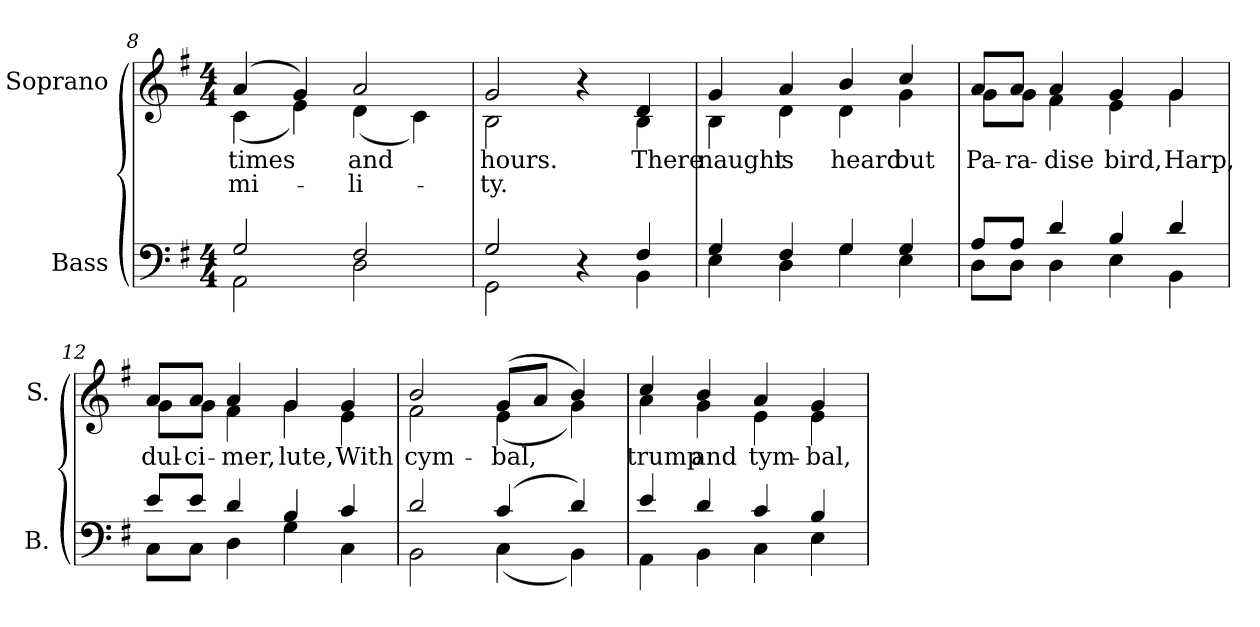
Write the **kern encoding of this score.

**kern	**kern	**text	**text
*part2	*part1	*part1	*part1
*staff2	*staff1	*staff1	*staff1
*I"Bass	*I"Soprano	*	*
*I'B.	*I'S.	*	*
!!LO:LB:g=z
*clefF4	*clefG2	*	*
*k[f#]	*k[f#]	*	*
*G:	*G:	*	*
*M4/4	*M4/4	*	*
=8	=8	=8	=8
*^	*^	*	*
!	!	!	!	!LO:LY:b:color=#000000	!LO:LY:b:color=#000000
2Gi/	2AAi\	(4ai/	(4ci\	times	-mi-
.	.	4gi/)	4ei\)	.	.
!	!	!	!	!LO:LY:b:color=#000000	!LO:LY:b:color=#000000
2F#i/	2Di\	2ai/	(4di\	and	-li-
.	.	.	4ci\)	.	.
=9	=9	=9	=9	=9	=9
!	!	!	!	!LO:LY:b:color=#000000	!LO:LY:b:color=#000000
2Gi/	2GGi\	2gi/	2Bi\	hours.	-ty.
4r	4ryy	4r	4ryy	.	.
!	!	!	!	!LO:LY:b:color=#000000	!
4F#i/	4BBi\	4di/	4Bi\	There	.
=10	=10	=10	=10	=10	=10
!	!	!	!	!LO:LY:b:color=#000000	!
4Gi/	4Ei\	4gi/	4Bi\	naught	.
!	!	!	!	!LO:LY:b:color=#000000	!
4F#i/	4Di\	4ai/	4di\	is	.
!	!	!	!	!LO:LY:b:color=#000000	!
4Gi/	4Gi\	4bi/	4di\	heard	.
!	!	!	!	!LO:LY:b:color=#000000	!
4Gi/	4Ei\	4cci/	4gi\	but	.
=11	=11	=11	=11	=11	=11
!	!	!	!	!LO:LY:b:color=#000000	!
8Ai/L	8Di\L	8ai/L	8gi\L	Pa-	.
!	!	!	!	!LO:LY:b:color=#000000	!
8Ai/J	8Di\J	8ai/J	8gi\J	-ra-	.
!	!	!	!	!LO:LY:b:color=#000000	!
4di/	4Di\	4ai/	4f#i\	-dise	.
!	!	!	!	!LO:LY:b:color=#000000	!
4Bi/	4Ei\	4gi/	4ei\	bird,	.
!	!	!	!	!LO:LY:b:color=#000000	!
4di/	4BBi\	4gi/	4gi\	Harp,	.
=12	=12	=12	=12	=12	=12
!	!	!	!	!LO:LY:b:color=#000000	!
8ei/L	8Ci\L	8ai/L	8gi\L	dul-	.
!	!	!	!	!LO:LY:b:color=#000000	!
8ei/J	8Ci\J	8ai/J	8gi\J	-ci-	.
!	!	!	!	!LO:LY:b:color=#000000	!
4di/	4Di\	4ai/	4f#i\	-mer,	.
!	!	!	!	!LO:LY:b:color=#000000	!
4Bi/	4Gi\	4gi/	4gi\	lute,	.
!	!	!	!	!LO:LY:b:color=#000000	!
4ci/	4Ci\	4gi/	4ei\	With	.
=13	=13	=13	=13	=13	=13
!	!	!	!	!LO:LY:b:color=#000000	!
2di/	2BBi\	2bi/	2f#i\	cym-	.
!	!	!	!	!LO:LY:b:color=#000000	!
(4ci/	(4Ci\	(8gi/L	(4ei\	-bal,	.
.	.	8ai/J	.	.	.
4di/)	4BBi\)	4bi/)	4gi\)	.	.
!!LO:LB:g=z	!!
=14	=14	=14	=14	=14	=14
!	!	!	!	!LO:LY:b:color=#000000	!
4ei/	4AAi\	4cci/	4ai\	trump	.
!	!	!	!	!LO:LY:b:color=#000000	!
4di/	4BBi\	4bi/	4gi\	and	.
!	!	!	!	!LO:LY:b:color=#000000	!
4ci/	4Ci\	4ai/	4ei\	tym-	.
!	!	!	!	!LO:LY:b:color=#000000	!
4Bi/	4Ei\	4gi/	4ei\	-bal,	.
*v	*v	*	*	*	*
*	*v	*v	*	*
=	=	=	=
*-	*-	*-	*-
